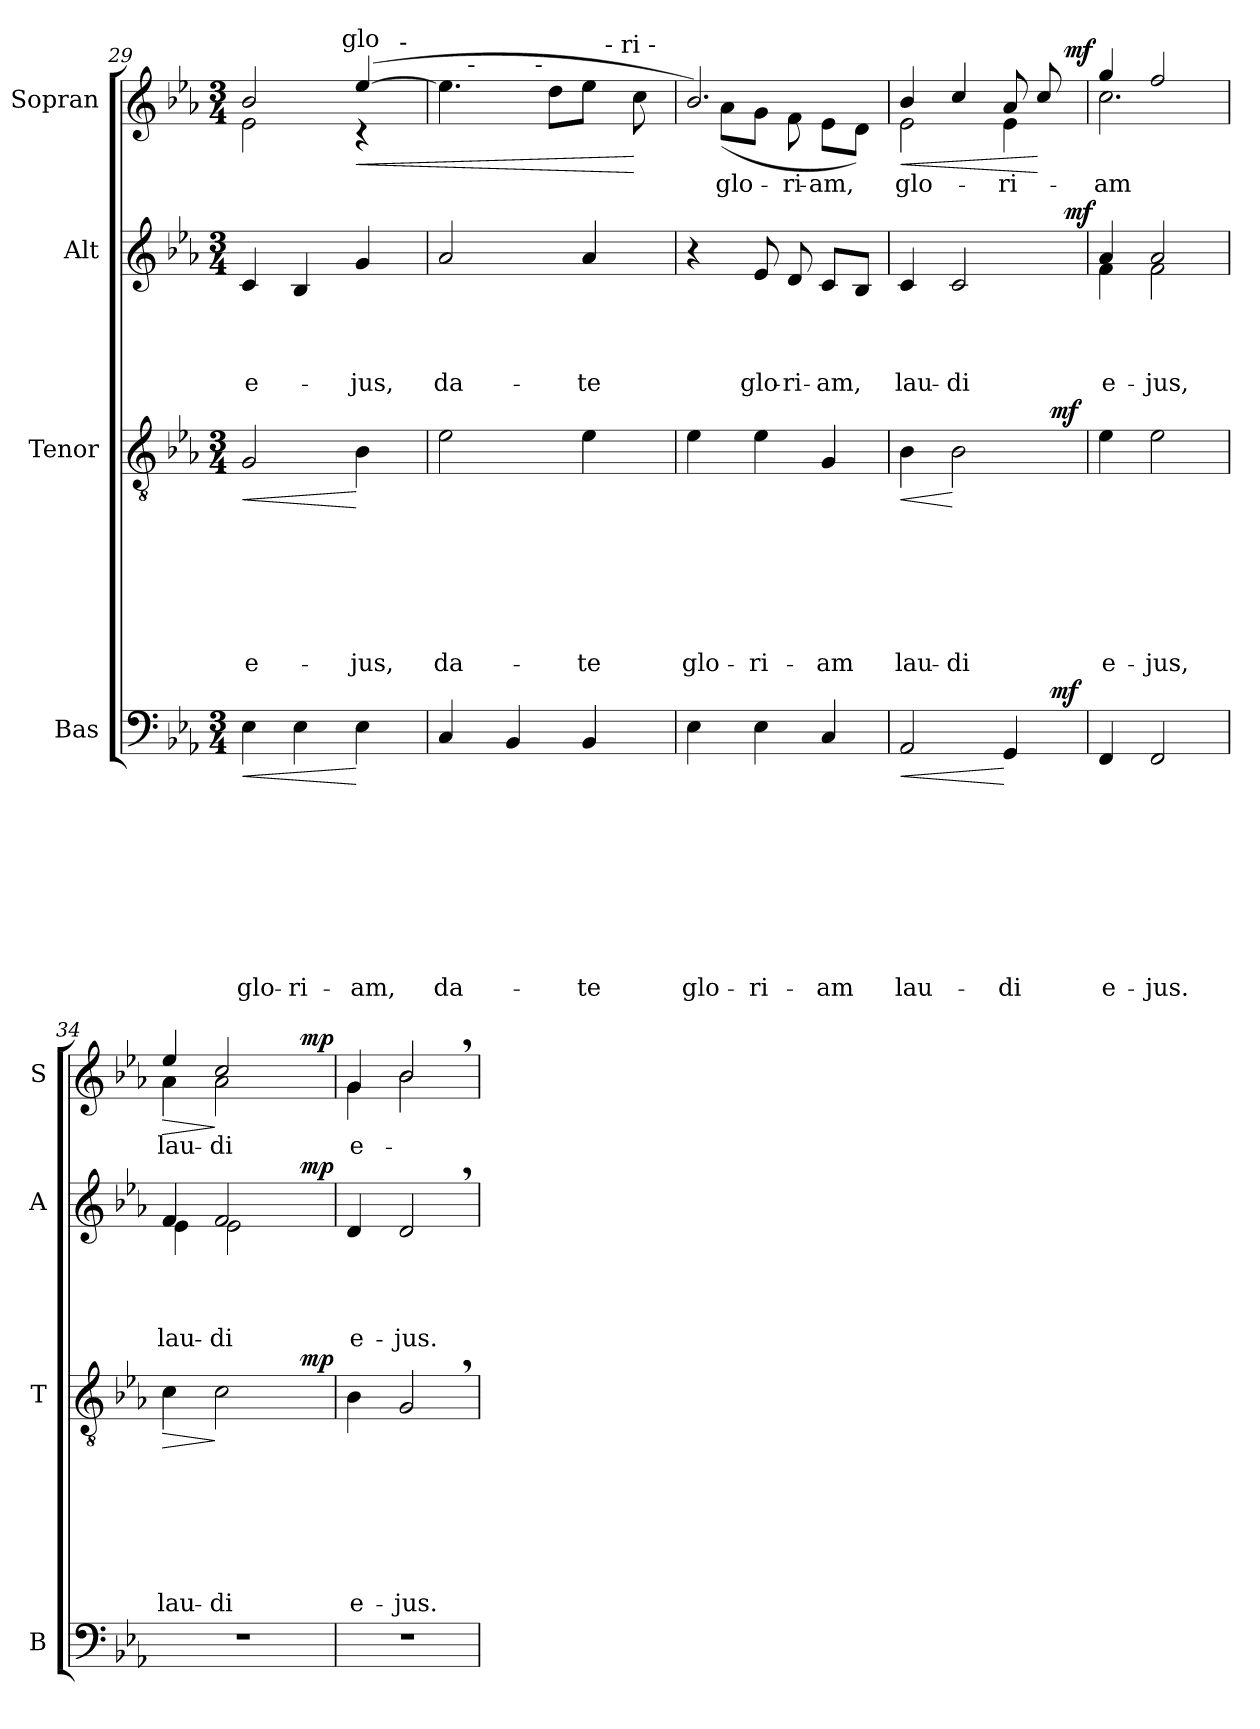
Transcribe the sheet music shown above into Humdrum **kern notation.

**kern	**text	**text	**text	**text	**text	**text	**text	**text	**text	**dynam	**kern	**text	**text	**text	**text	**text	**text	**text	**dynam	**kern	**text	**text	**text	**text	**dynam	**kern	**text	**dynam
*part4	*part4	*part4	*part4	*part4	*part4	*part4	*part4	*part4	*part4	*part4	*part3	*part3	*part3	*part3	*part3	*part3	*part3	*part3	*part3	*part2	*part2	*part2	*part2	*part2	*part2	*part1	*part1	*part1
*staff4	*staff4	*staff4	*staff4	*staff4	*staff4	*staff4	*staff4	*staff4	*staff4	*staff4	*staff3	*staff3	*staff3	*staff3	*staff3	*staff3	*staff3	*staff3	*staff3	*staff2	*staff2	*staff2	*staff2	*staff2	*staff2	*staff1	*staff1	*staff1
*I"Bas	*	*	*	*	*	*	*	*	*	*	*I"Tenor	*	*	*	*	*	*	*	*	*I"Alt	*	*	*	*	*	*I"Sopran	*	*
*I'B	*	*	*	*	*	*	*	*	*	*	*I'T	*	*	*	*	*	*	*	*	*I'A	*	*	*	*	*	*I'S	*	*
*clefF4	*	*	*	*	*	*	*	*	*	*	*clefGv2	*	*	*	*	*	*	*	*	*clefG2	*	*	*	*	*	*clefG2	*	*
*k[b-e-a-]	*	*	*	*	*	*	*	*	*	*	*k[b-e-a-]	*	*	*	*	*	*	*	*	*k[b-e-a-]	*	*	*	*	*	*k[b-e-a-]	*	*
*E-:	*	*	*	*	*	*	*	*	*	*	*E-:	*	*	*	*	*	*	*	*	*E-:	*	*	*	*	*	*E-:	*	*
*M3/4	*	*	*	*	*	*	*	*	*	*	*M3/4	*	*	*	*	*	*	*	*	*M3/4	*	*	*	*	*	*M3/4	*	*
=29	=29	=29	=29	=29	=29	=29	=29	=29	=29	=29	=29	=29	=29	=29	=29	=29	=29	=29	=29	=29	=29	=29	=29	=29	=29	=29	=29	=29
!	!	!	!	!	!	!	!	!	!LO:LY:b	!LO:HP:b	!	!	!	!	!	!	!	!LO:LY:b	!LO:HP:b	!	!	!	!	!LO:LY:b	!	!	!LO:LY:b	!
*	*	*	*	*	*	*	*	*	*	*	*	*	*	*	*	*	*	*	*	*	*	*	*	*	*	*^	*	*
*	*	*	*	*	*	*	*	*	*	*	*	*	*	*	*	*	*	*	*	*	*	*	*	*	*	*	*^	*	*
*	*	*	*	*	*	*	*	*	*	*	*	*	*	*	*	*	*	*	*	*	*	*	*	*	*	*	*	*^	*	*
4E-\	.	.	.	.	.	.	.	.	glo-	<	2G/	.	.	.	.	.	.	e-	<	4c/	.	.	.	e-	.	2b-/	2e-\	4...ryy	2ryy	.	.
!	!	!	!	!	!	!	!	!	!LO:LY:b	!	!	!	!	!	!	!	!	!	!	!	!	!	!	!	!	!	!	!	!	!	!
4E-\	.	.	.	.	.	.	.	.	-ri-	.	.	.	.	.	.	.	.	.	.	4B-/	.	.	.	.	.	.	.	.	.	.	.
!	!	!	!	!	!	!	!	!	!	!	!	!	!	!	!	!	!	!	!	!	!	!	!	!	!	!	!	!LO:TX:a:t=glo	!	!	!
.	.	.	.	.	.	.	.	.	.	.	.	.	.	.	.	.	.	.	.	.	.	.	.	.	.	.	.	4ryy	.	.	.
!	!	!	!	!	!	!	!	!	!LO:LY:b	!	!	!	!	!	!	!	!	!LO:LY:b	!	!	!	!	!	!LO:LY:b	!	!	!	!	!	!	!LO:HP:b
4E-\	.	.	.	.	.	.	.	.	-am,	[	4B-\	.	.	.	.	.	.	-jus,	[	4g/	.	.	.	-jus,	.	([>4ee-/	4rc	.	8.ryy	.	<
!	!	!	!	!	!	!	!	!	!	!	!	!	!	!	!	!	!	!	!	!	!	!	!	!	!	!	!	!	!LO:TX:a:t=-	!	!
.	.	.	.	.	.	.	.	.	.	.	.	.	.	.	.	.	.	.	.	.	.	.	.	.	.	.	.	.	16ryy	.	.
.	.	.	.	.	.	.	.	.	.	.	.	.	.	.	.	.	.	.	.	.	.	.	.	.	.	.	.	32ryy	.	.	.
=30	=30	=30	=30	=30	=30	=30	=30	=30	=30	=30	=30	=30	=30	=30	=30	=30	=30	=30	=30	=30	=30	=30	=30	=30	=30	=30	=30	=30	=30	=30	=30
!	!	!	!	!	!	!	!	!	!LO:LY:b	!	!	!	!	!	!	!	!	!LO:LY:b	!	!	!	!	!	!LO:LY:b	!	!	!	!	!	!	!
4C/	.	.	.	.	.	.	.	.	da-	.	2e-\	.	.	.	.	.	.	da-	.	2a-/	.	.	.	da-	.	4.ee-\]	16.ryy	4ryy	2ryy	.	.
!	!	!	!	!	!	!	!	!	!	!	!	!	!	!	!	!	!	!	!	!	!	!	!	!	!	!	!LO:TX:a:t=-	!	!	!	!
.	.	.	.	.	.	.	.	.	.	.	.	.	.	.	.	.	.	.	.	.	.	.	.	.	.	.	2ryy	.	.	.	.
4BB-/	.	.	.	.	.	.	.	.	.	.	.	.	.	.	.	.	.	.	.	.	.	.	.	.	.	.	.	16.ryy	.	.	.
!	!	!	!	!	!	!	!	!	!	!	!	!	!	!	!	!	!	!	!	!	!	!	!	!	!	!	!	!LO:TX:a:t=-	!	!	!
.	.	.	.	.	.	.	.	.	.	.	.	.	.	.	.	.	.	.	.	.	.	.	.	.	.	.	.	4ryy	.	.	.
.	.	.	.	.	.	.	.	.	.	.	.	.	.	.	.	.	.	.	.	.	.	.	.	.	.	8dd\L	.	.	.	.	.
!	!	!	!	!	!	!	!	!	!LO:LY:b	!	!	!	!	!	!	!	!	!LO:LY:b	!	!	!	!	!	!LO:LY:b	!	!	!	!	!	!	!
4BB-/	.	.	.	.	.	.	.	.	-te	.	4e-\	.	.	.	.	.	.	-te	.	4a-/	.	.	.	-te	.	8ee-\J	.	.	16ryy	.	.
!	!	!	!	!	!	!	!	!	!	!	!	!	!	!	!	!	!	!	!	!	!	!	!	!	!	!	!	!	!LO:TX:a:t=- ri -	!	!
.	.	.	.	.	.	.	.	.	.	.	.	.	.	.	.	.	.	.	.	.	.	.	.	.	.	.	.	.	8.ryy	.	.
.	.	.	.	.	.	.	.	.	.	.	.	.	.	.	.	.	.	.	.	.	.	.	.	.	.	.	8ryy	8ryy	.	.	.
.	.	.	.	.	.	.	.	.	.	.	.	.	.	.	.	.	.	.	.	.	.	.	.	.	.	8cc\	.	.	.	.	[
.	.	.	.	.	.	.	.	.	.	.	.	.	.	.	.	.	.	.	.	.	.	.	.	.	.	.	32ryy	32ryy	.	.	.
!!LO:PB:g=z
=31	=31	=31	=31	=31	=31	=31	=31	=31	=31	=31	=31	=31	=31	=31	=31	=31	=31	=31	=31	=31	=31	=31	=31	=31	=31	=31	=31	=31	=31	=31	=31
!	!	!	!	!	!	!	!	!	!LO:LY:b	!	!	!	!	!	!	!	!	!LO:LY:b	!	!	!	!	!	!	!	!	!	!	!	!	!
*	*	*	*	*	*	*	*	*	*	*	*	*	*	*	*	*	*	*	*	*	*	*	*	*	*	*	*v	*v	*v	*	*
4E-\	.	.	.	.	.	.	.	.	glo-	.	4e-\	.	.	.	.	.	.	glo-	.	4r	.	.	.	.	.	2.b-/)	8ryy	.	.
!	!	!	!	!	!	!	!	!	!	!	!	!	!	!	!	!	!	!	!	!	!	!	!	!	!	!	!	!LO:LY:b	!
.	.	.	.	.	.	.	.	.	.	.	.	.	.	.	.	.	.	.	.	.	.	.	.	.	.	.	(>8a-\L	glo-	.
!	!	!	!	!	!	!	!	!	!LO:LY:b	!	!	!	!	!	!	!	!	!LO:LY:b	!	!	!	!	!	!LO:LY:b	!	!	!	!	!
4E-\	.	.	.	.	.	.	.	.	-ri-	.	4e-\	.	.	.	.	.	.	-ri-	.	8e-/	.	.	.	glo-	.	.	8g\J	.	.
!	!	!	!	!	!	!	!	!	!	!	!	!	!	!	!	!	!	!	!	!	!	!	!	!LO:LY:b	!	!	!	!LO:LY:b	!
.	.	.	.	.	.	.	.	.	.	.	.	.	.	.	.	.	.	.	.	8d/	.	.	.	-ri-	.	.	8f\	-ri-	.
!	!	!	!	!	!	!	!	!	!LO:LY:b	!	!	!	!	!	!	!	!	!LO:LY:b	!	!	!	!	!	!LO:LY:b	!	!	!	!LO:LY:b	!
4C/	.	.	.	.	.	.	.	.	-am	.	4G/	.	.	.	.	.	.	-am	.	8c/L	.	.	.	-am,	.	.	8e-\L	-am,	.
.	.	.	.	.	.	.	.	.	.	.	.	.	.	.	.	.	.	.	.	8B-/J	.	.	.	.	.	.	8d\J)	.	.
=32	=32	=32	=32	=32	=32	=32	=32	=32	=32	=32	=32	=32	=32	=32	=32	=32	=32	=32	=32	=32	=32	=32	=32	=32	=32	=32	=32	=32	=32
!	!	!	!	!	!	!	!	!	!LO:LY:b	!LO:HP:b	!	!	!	!	!	!	!	!LO:LY:b	!LO:HP:b	!	!	!	!	!LO:LY:b	!	!	!	!LO:LY:b	!LO:HP:b
*^	*	*	*	*	*	*	*	*	*	*	*^	*	*	*	*	*	*	*	*	*^	*	*	*	*	*	*	*^	*	*
2AA-/	2ryy	.	.	.	.	.	.	.	.	lau-	<	4B-\	2ryy	.	.	.	.	.	.	lau-	<	4c/	2ryy	.	.	.	lau-	.	4b-/	2e-\	2ryy	glo-	<
!	!	!	!	!	!	!	!	!	!	!	!	!	!	!	!	!	!	!	!	!LO:LY:b	!	!	!	!	!	!	!LO:LY:b	!	!	!	!	!	!
.	.	.	.	.	.	.	.	.	.	.	.	2B-\	.	.	.	.	.	.	.	-di	[	2c/	.	.	.	.	-di	.	4cc/	.	.	.	.
!	!	!	!	!	!	!	!	!	!	!LO:LY:b	!	!	!	!	!	!	!	!	!	!	!	!	!	!	!	!	!	!	!	!	!	!LO:LY:b	!
4GG/	8ryy	.	.	.	.	.	.	.	.	-di	[	.	8ryy	.	.	.	.	.	.	.	.	.	8.ryy	.	.	.	.	.	8a-/	4e-\	8.ryy	-ri-	.
.	32ryy	.	.	.	.	.	.	.	.	.	.	.	32ryy	.	.	.	.	.	.	.	.	.	.	.	.	.	.	.	8cc/	.	.	.	[
!	!	!	!	!	!	!	!	!	!	!	!LO:DY:b	!	!	!	!	!	!	!	!	!	!LO:DY:b	!	!	!	!	!	!	!	!	!	!	!	!
.	16.ryy	.	.	.	.	.	.	.	.	.	mf	.	16.ryy	.	.	.	.	.	.	.	mf	.	.	.	.	.	.	.	.	.	.	.	.
!	!	!	!	!	!	!	!	!	!	!	!	!	!	!	!	!	!	!	!	!	!	!	!	!	!	!	!	!LO:DY:b	!	!	!	!	!LO:DY:b
.	.	.	.	.	.	.	.	.	.	.	.	.	.	.	.	.	.	.	.	.	.	.	16ryy	.	.	.	.	mf	.	.	16ryy	.	mf
=33	=33	=33	=33	=33	=33	=33	=33	=33	=33	=33	=33	=33	=33	=33	=33	=33	=33	=33	=33	=33	=33	=33	=33	=33	=33	=33	=33	=33	=33	=33	=33	=33	=33
!	!	!	!	!	!	!	!	!	!	!LO:LY:b	!	!	!	!	!	!	!	!	!	!LO:LY:b	!	!	!	!	!	!	!LO:LY:b	!	!	!	!	!LO:LY:b	!
*v	*v	*	*	*	*	*	*	*	*	*	*	*	*	*	*	*	*	*	*	*	*	*	*	*	*	*	*	*	*	*v	*v	*	*
*	*	*	*	*	*	*	*	*	*	*	*v	*v	*	*	*	*	*	*	*	*	*	*	*	*	*	*	*	*	*	*	*
4FF/	.	.	.	.	.	.	.	.	e-	.	4e-\	.	.	.	.	.	.	e-	.	4a-/	4f\	.	.	.	e-	.	4gg/	2.cc\	-am	.
!	!	!	!	!	!	!	!	!	!LO:LY:b	!	!	!	!	!	!	!	!	!LO:LY:b	!	!	!	!	!	!	!LO:LY:b	!	!	!	!	!
2FF/	.	.	.	.	.	.	.	.	-jus.	.	2e-\	.	.	.	.	.	.	-jus,	.	2a-/	2f\	.	.	.	-jus,	.	2ff/	.	.	.
*	*	*	*	*	*	*	*	*	*	*	*	*	*	*	*	*	*	*	*	*	*	*	*	*	*	*	*v	*v	*	*
=34	=34	=34	=34	=34	=34	=34	=34	=34	=34	=34	=34	=34	=34	=34	=34	=34	=34	=34	=34	=34	=34	=34	=34	=34	=34	=34	=34	=34	=34
!LO:N:vis=1	!	!	!	!	!	!	!	!	!	!	!	!	!	!	!	!	!	!LO:LY:b	!LO:HP:b	!	!	!	!	!	!LO:LY:b	!	!	!LO:LY:b	!LO:HP:b
*	*	*	*	*	*	*	*	*	*	*	*^	*	*	*	*	*	*	*	*	*	*^	*	*	*	*	*	*^	*	*
*	*	*	*	*	*	*	*	*	*	*	*	*	*	*	*	*	*	*	*	*	*	*	*	*	*	*	*	*	*	*^	*	*
2.r	.	.	.	.	.	.	.	.	.	.	4c\	2ryy	.	.	.	.	.	.	lau-	>	4f/	4e-\	2ryy	.	.	.	lau-	.	4ee-/	4a-\	2ryy	lau-	>
!	!	!	!	!	!	!	!	!	!	!	!	!	!	!	!	!	!	!	!LO:LY:b	!	!	!	!	!	!	!	!LO:LY:b	!	!	!	!	!LO:LY:b	!
.	.	.	.	.	.	.	.	.	.	.	2c\	.	.	.	.	.	.	.	-di	]	2f/	2e-\	.	.	.	.	-di	.	2cc/	2a-\	.	-di	]
.	.	.	.	.	.	.	.	.	.	.	.	8ryy	.	.	.	.	.	.	.	.	.	.	8ryy	.	.	.	.	.	.	.	8ryy	.	.
!	!	!	!	!	!	!	!	!	!	!	!	!	!	!	!	!	!	!	!	!LO:DY:b	!	!	!	!	!	!	!	!LO:DY:b	!	!	!	!	!LO:DY:b
.	.	.	.	.	.	.	.	.	.	.	.	8ryy	.	.	.	.	.	.	.	mp	.	.	8ryy	.	.	.	.	mp	.	.	8ryy	.	mp
=35	=35	=35	=35	=35	=35	=35	=35	=35	=35	=35	=35	=35	=35	=35	=35	=35	=35	=35	=35	=35	=35	=35	=35	=35	=35	=35	=35	=35	=35	=35	=35	=35	=35
!LO:N:vis=1	!	!	!	!	!	!	!	!	!	!	!	!	!	!	!	!	!	!	!LO:LY:b	!	!	!	!	!	!	!	!LO:LY:b	!	!	!	!	!LO:LY:b	!
*	*	*	*	*	*	*	*	*	*	*	*v	*v	*	*	*	*	*	*	*	*	*	*	*	*	*	*	*	*	*	*v	*v	*	*
*	*	*	*	*	*	*	*	*	*	*	*	*	*	*	*	*	*	*	*	*v	*v	*v	*	*	*	*	*	*	*	*	*
2.r	.	.	.	.	.	.	.	.	.	.	4B-\	.	.	.	.	.	.	e-	.	4d/	.	.	.	e-	.	4g/	4g\	e-	.
!	!	!	!	!	!	!	!	!	!	!	!	!	!	!	!	!	!	!LO:LY:b	!	!	!	!	!	!LO:LY:b	!	!	!	!LO:LY:b	!
.	.	.	.	.	.	.	.	.	.	.	2G,>/	.	.	.	.	.	.	-jus.	.	2d,>/	.	.	.	-jus.	.	2b-,>/	2b-\	.	.
*	*	*	*	*	*	*	*	*	*	*	*	*	*	*	*	*	*	*	*	*	*	*	*	*	*	*v	*v	*	*
=	=	=	=	=	=	=	=	=	=	=	=	=	=	=	=	=	=	=	=	=	=	=	=	=	=	=	=	=
*-	*-	*-	*-	*-	*-	*-	*-	*-	*-	*-	*-	*-	*-	*-	*-	*-	*-	*-	*-	*-	*-	*-	*-	*-	*-	*-	*-	*-
